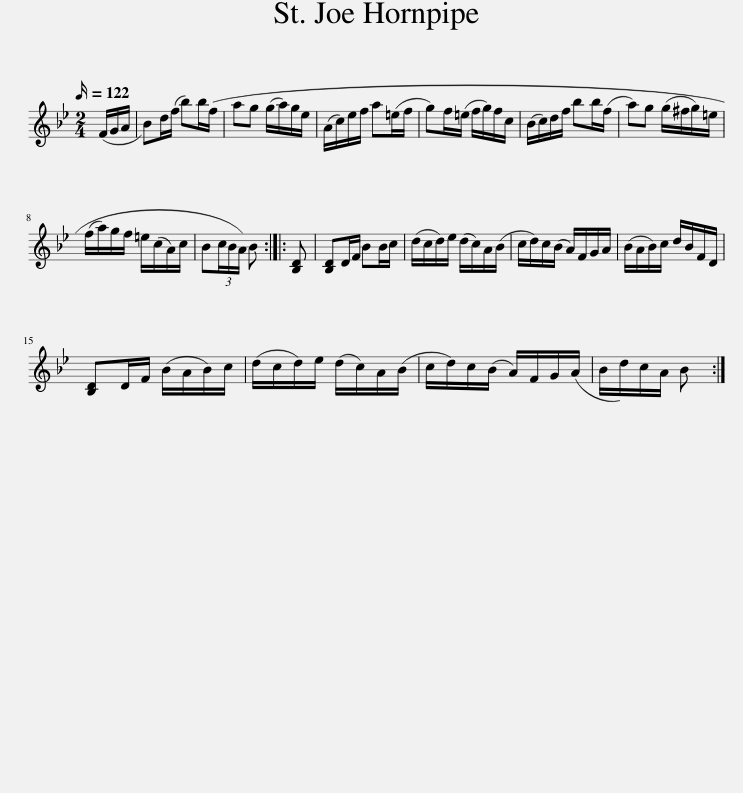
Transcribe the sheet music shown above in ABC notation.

X:1
L:1/8
Q:1/4=122
M:2/4
I:linebreak $
K:Bb
V:1 treble
V:1
 (F/G/A/ | B)d/(f/ b)b/(f/ | ag (g/a/)g/e/ | (A/c/)e/f/ a(=e/f/ | g)f/(=e/ f/g/)f/c/ | %5
 (B/c/)d/f/ bb/(f/ | a)g (g/^f/g/)=e/ |$ (f/a/)g/f/ =e/(c/A/)c/ | B(3c/B/A/) B :: [B,D] | %10
 [B,D]D/F/ BB/c/ | (d/c/d/)e/ (d/c/)A/(B/ | c/d/)c/(B/ A/)F/G/A/ | (B/A/B/)c/ d/B/F/D/ |$ [B,D]D/F/ (B/A/B/)c/ | %15
 (d/c/d/)e/ (d/c/)A/(B/ | c/d/)c/(B/ A/)F/G/(A/ | B/d/)c/A/ B :| %18
